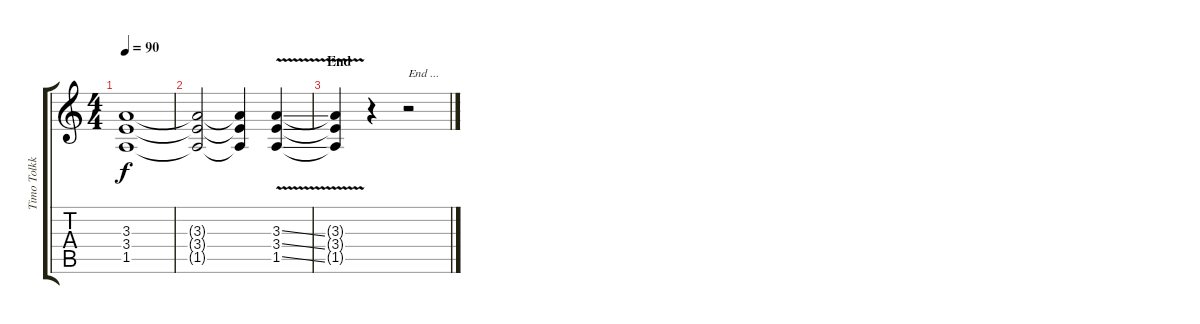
\track ("Timo Tolkki / Solo" "Timo Tolkk") {instrument distortionguitar}
\staff {score tabs}
\tuning (Eb4 Bb3 Gb3 Db3 Ab2 Eb2) {hide}
\ts (4 4)
\tempo 90
\clef g2
\ks c
(3.3{t} 3.4{t} 1.5{t}).1{dy f} |
(3.3{t} 3.4{t} 1.5{t}).2 (3.3{t} 3.4{t} 1.5{t}).4 (3.3{v ss} 3.4{v ss} 1.5{v ss}).4 |
\section ("" "End")
(3.3{t} 3.4{t} 1.5{t}).4 r.4 r.2{txt "End ..."}
